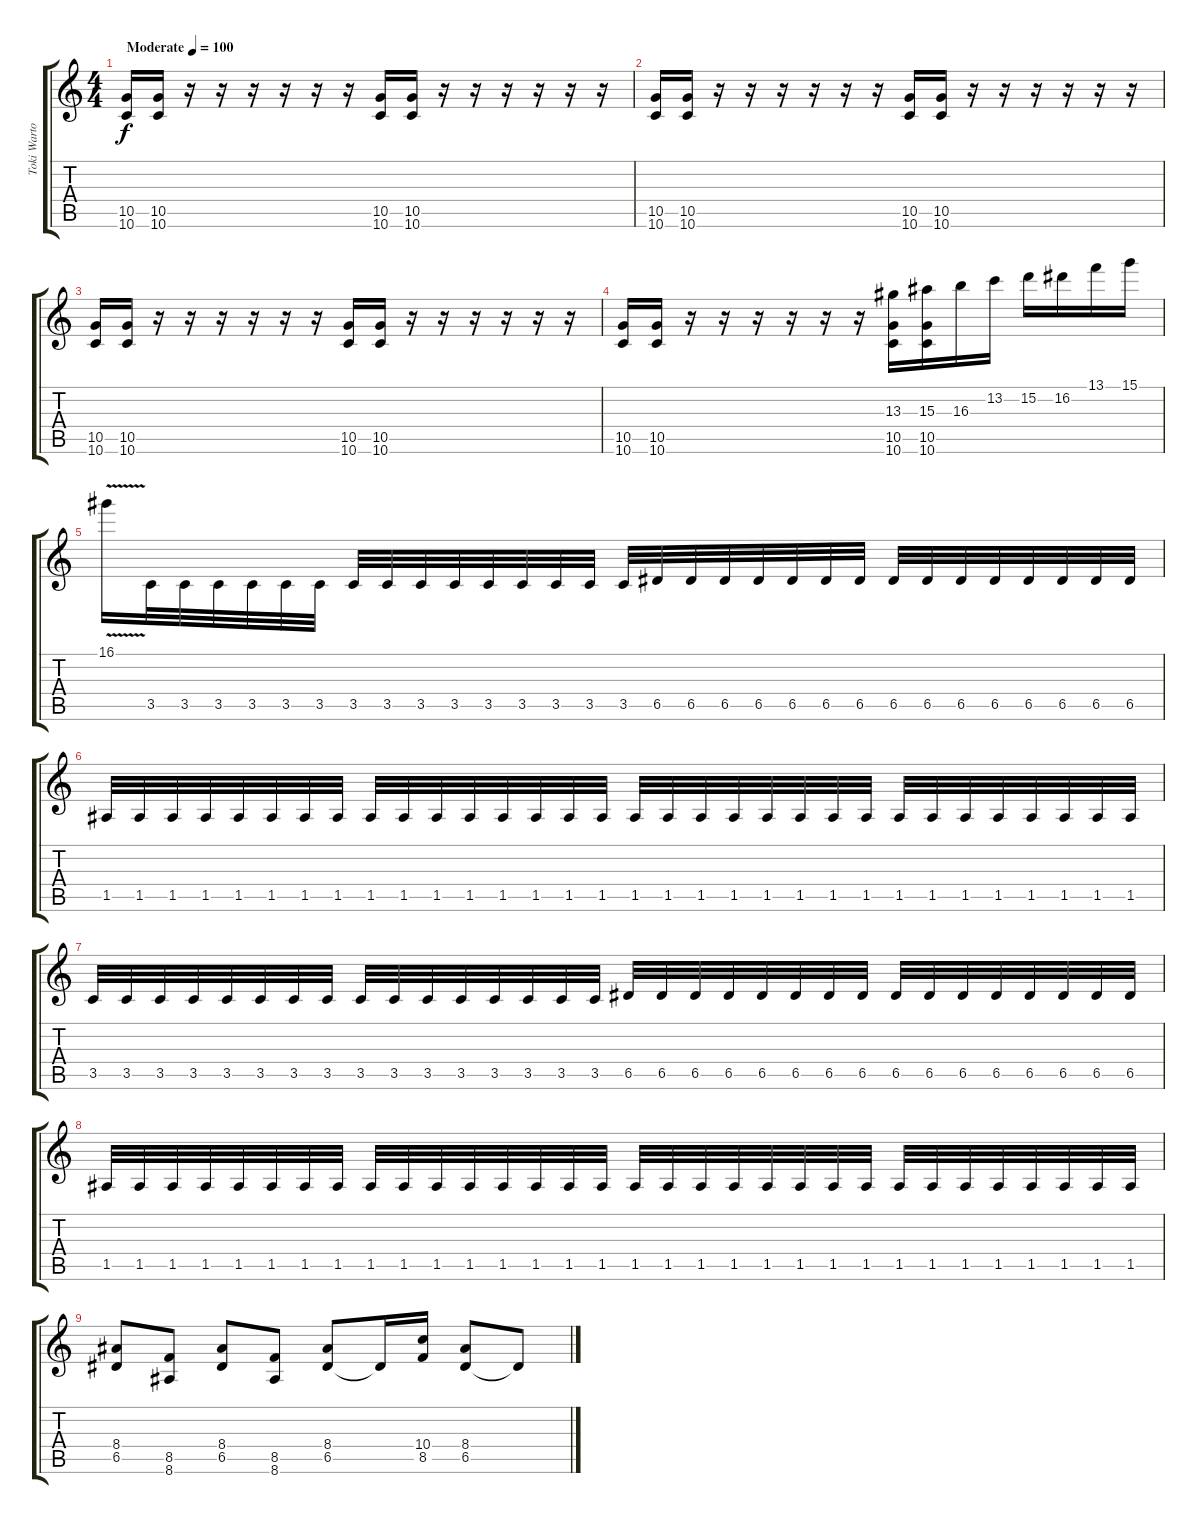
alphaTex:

\track ("Toki Wartooth" "Toki Warto") {instrument distortionguitar}
\staff {score tabs}
\tuning (E4 B3 G3 D3 A2 D2) {hide}
\ts (4 4)
\tempo (100 "Moderate")
\clef g2
\ks c
(10.5 10.6).16{dy f instrument distortionguitar} (10.5 10.6).16 r.16 r.16 r.16 r.16 r.16 r.16 (10.5 10.6).16 (10.5 10.6).16 r.16 r.16 r.16 r.16 r.16 r.16 |
(10.5 10.6).16 (10.5 10.6).16 r.16 r.16 r.16 r.16 r.16 r.16 (10.5 10.6).16 (10.5 10.6).16 r.16 r.16 r.16 r.16 r.16 r.16 |
(10.5 10.6).16 (10.5 10.6).16 r.16 r.16 r.16 r.16 r.16 r.16 (10.5 10.6).16 (10.5 10.6).16 r.16 r.16 r.16 r.16 r.16 r.16 |
(10.5 10.6).16 (10.5 10.6).16 r.16 r.16 r.16 r.16 r.16 r.16 (13.3 10.5 10.6).16 (15.3 10.5 10.6).16 16.3.16 13.2.16 15.2.16 16.2.16 13.1.16 15.1.16 |
16.1{v}.16{volume 10} 3.5.32 3.5.32 3.5.32 3.5.32 3.5.32 3.5.32 3.5.32 3.5.32 3.5.32 3.5.32 3.5.32 3.5.32 3.5.32 3.5.32 3.5.32 6.5.32 6.5.32 6.5.32 6.5.32 6.5.32 6.5.32 6.5.32 6.5.32 6.5.32 6.5.32 6.5.32 6.5.32 6.5.32 6.5.32 6.5.32 |
1.5.32 1.5.32 1.5.32 1.5.32 1.5.32 1.5.32 1.5.32 1.5.32 1.5.32 1.5.32 1.5.32 1.5.32 1.5.32 1.5.32 1.5.32 1.5.32 1.5.32 1.5.32 1.5.32 1.5.32 1.5.32 1.5.32 1.5.32 1.5.32 1.5.32 1.5.32 1.5.32 1.5.32 1.5.32 1.5.32 1.5.32 1.5.32 |
3.5.32 3.5.32 3.5.32 3.5.32 3.5.32 3.5.32 3.5.32 3.5.32 3.5.32 3.5.32 3.5.32 3.5.32 3.5.32 3.5.32 3.5.32 3.5.32 6.5.32 6.5.32 6.5.32 6.5.32 6.5.32 6.5.32 6.5.32 6.5.32 6.5.32 6.5.32 6.5.32 6.5.32 6.5.32 6.5.32 6.5.32 6.5.32 |
1.5.32 1.5.32 1.5.32 1.5.32 1.5.32 1.5.32 1.5.32 1.5.32 1.5.32 1.5.32 1.5.32 1.5.32 1.5.32 1.5.32 1.5.32 1.5.32 1.5.32 1.5.32 1.5.32 1.5.32 1.5.32 1.5.32 1.5.32 1.5.32 1.5.32 1.5.32 1.5.32 1.5.32 1.5.32 1.5.32 1.5.32 1.5.32 |
(8.4 6.5).8 (8.5 8.6).8 (8.4 6.5).8 (8.5 8.6).8 (8.4 6.5).8 6.5{t}.16 (10.4 8.5).16 (8.4 6.5).8 6.5{t}.8
